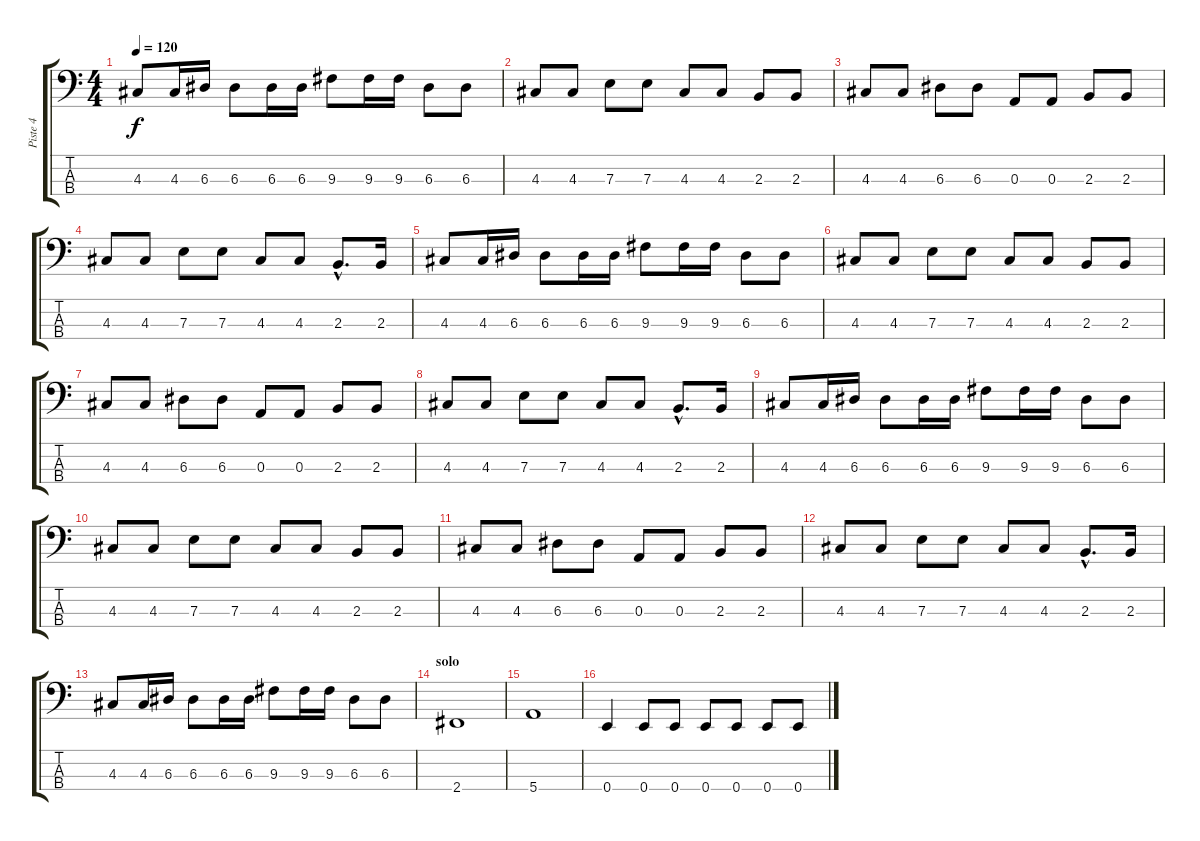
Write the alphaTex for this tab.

\track ("Piste 4" "Piste 4") {instrument acousticbass}
\staff {score tabs}
\tuning (G2 D2 A1 E1) {hide}
\ts (4 4)
\tempo 120
\clef f4
\ks c
4.3.8{dy f} 4.3.16 6.3.16 6.3.8 6.3.16 6.3.16 9.3.8 9.3.16 9.3.16 6.3.8 6.3.8 |
4.3.8 4.3.8 7.3.8 7.3.8 4.3.8 4.3.8 2.3.8 2.3.8 |
4.3.8 4.3.8 6.3.8 6.3.8 0.3.8 0.3.8 2.3.8 2.3.8 |
4.3.8 4.3.8 7.3.8 7.3.8 4.3.8 4.3.8 2.3{hac}.8{d} 2.3.16 |
4.3.8 4.3.16 6.3.16 6.3.8 6.3.16 6.3.16 9.3.8 9.3.16 9.3.16 6.3.8 6.3.8 |
4.3.8 4.3.8 7.3.8 7.3.8 4.3.8 4.3.8 2.3.8 2.3.8 |
4.3.8 4.3.8 6.3.8 6.3.8 0.3.8 0.3.8 2.3.8 2.3.8 |
4.3.8 4.3.8 7.3.8 7.3.8 4.3.8 4.3.8 2.3{hac}.8{d} 2.3.16 |
4.3.8 4.3.16 6.3.16 6.3.8 6.3.16 6.3.16 9.3.8 9.3.16 9.3.16 6.3.8 6.3.8 |
4.3.8 4.3.8 7.3.8 7.3.8 4.3.8 4.3.8 2.3.8 2.3.8 |
4.3.8 4.3.8 6.3.8 6.3.8 0.3.8 0.3.8 2.3.8 2.3.8 |
4.3.8 4.3.8 7.3.8 7.3.8 4.3.8 4.3.8 2.3{hac}.8{d} 2.3.16 |
4.3.8 4.3.16 6.3.16 6.3.8 6.3.16 6.3.16 9.3.8 9.3.16 9.3.16 6.3.8 6.3.8 |
\section ("" "solo")
2.4.1 |
5.4.1 |
0.4.4 0.4.8{volume 4} 0.4.8{volume 12} 0.4.8 0.4.8 0.4.8 0.4.8
